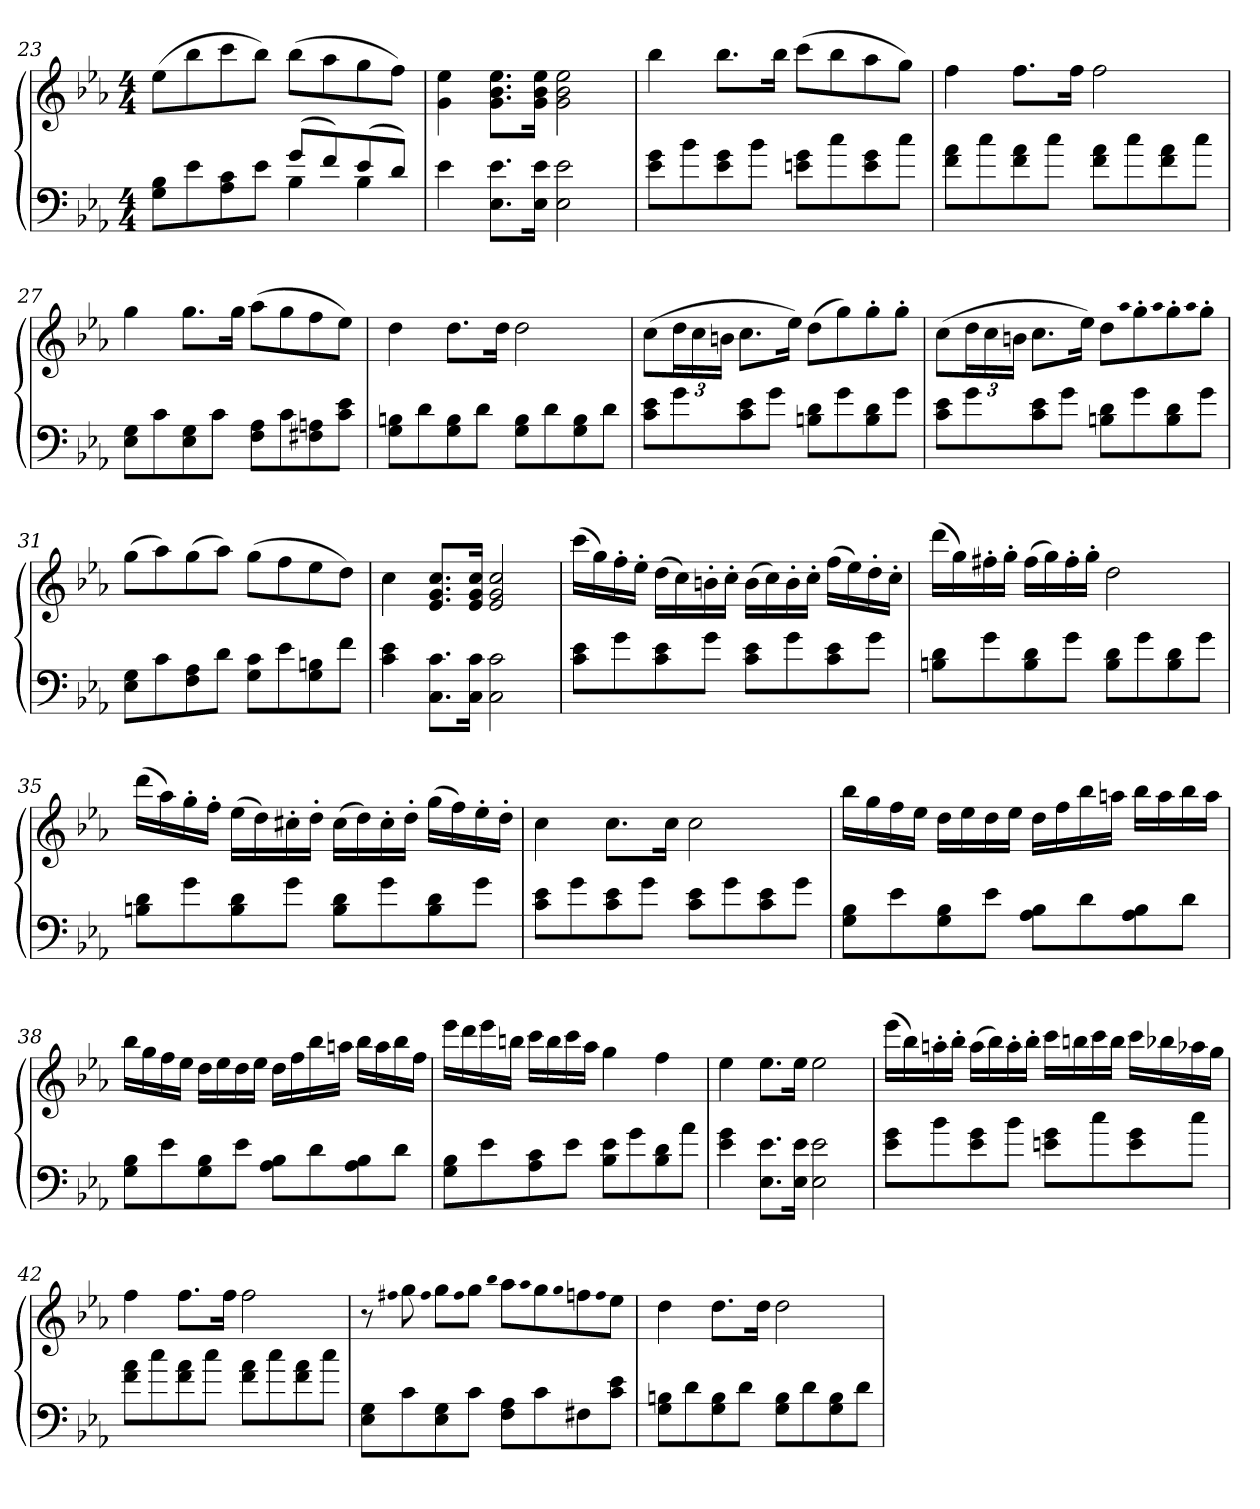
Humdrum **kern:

**kern	**kern
*part1	*part1
*staff2	*staff1
*clefF4	*clefG2
*k[b-e-a-]	*k[b-e-a-]
*c:	*c:
*M4/4	*M4/4
=23	=23
*^	*
8G 8B-L	2ryy	(8ee-L
8e-	.	8bb-
8A- 8c	.	8ccc
8e-J	.	8bb-J)
(8gL	4B-	(8bb-L
8f)	.	8aa-
(8e-	4B-	8gg
8dJ)	.	8ffJ)
*v	*v	*
=24	=24
4e-	4g 4ee-
8.E- 8.e-L	8.g 8.b- 8.ee-L
16E- 16e-Jk	16g 16b- 16ee-Jk
2E- 2e-	2g 2b- 2ee-
=25	=25
8e- 8gL	4bb-
8b-	.
8e- 8g	8.bb-L
8b-J	.
.	16bb-Jk
8en 8gL	(8cccL
8cc	8bb-
8e 8g	8aa-
8ccJ	8ggJ)
=26	=26
8f 8a-L	4ff
8cc	.
8f 8a-	8.ffL
8ccJ	.
.	16ffJk
8f 8a-L	2ff
8cc	.
8f 8a-	.
8ccJ	.
=27	=27
8E- 8GL	4gg
8c	.
8E- 8G	8.ggL
8cJ	.
.	16ggJk
8F 8A-L	(8aa-L
8c	8gg
8F#X 8An	8ff
8c 8e-J	8ee-J)
=28	=28
8G 8BnL	4dd
8d	.
8G 8B	8.ddL
8dJ	.
.	16ddJk
8G 8BL	2dd
8d	.
8G 8B	.
8dJ	.
=29	=29
8c 8e-L	(8ccL
8g	24ddL
.	24cc
.	24bnJJ
8c 8e-	8.ccL
8gJ	.
.	16ee-Jk)
8Bn 8dL	(8ddL
8g	8gg)
8B 8d	8gg'
8gJ	8gg'J
=30	=30
8c 8e-L	(8ccL
8g	24ddL
.	24cc
.	24bnJJ
8c 8e-	8.ccL
8gJ	.
.	16ee-Jk)
8Bn 8dL	8ddL
.	qaa-
8g	8gg'
.	qaa-
8B 8d	8gg'
.	qaa-
8gJ	8gg'J
=31	=31
8E- 8GL	(8ggL
8c	8aa-)
8F 8A-	(8gg
8dJ	8aa-J)
8G 8cL	(8ggL
8e-	8ff
8G 8Bn	8ee-
8fJ	8ddJ)
=32	=32
4c 4e-	4cc
8.C 8.cL	8.e- 8.g 8.ccL
16C 16cJk	16e- 16g 16ccJk
2C 2c	2e- 2g 2cc
=33	=33
8c 8e-L	(16cccLL
.	16gg)
8g	16ff'
.	16ee-'JJ
8c 8e-	(16ddLL
.	16cc)
8gJ	16bn'
.	16cc'JJ
8c 8e-L	(16bLL
.	16cc)
8g	16b'
.	16cc'JJ
8c 8e-	(16ffLL
.	16ee-)
8gJ	16dd'
.	16cc'JJ
=34	=34
8Bn 8dL	(16dddLL
.	16gg)
8g	16ff#X'
.	16gg'JJ
8B 8d	(16ff#LL
.	16gg)
8gJ	16ff#'
.	16gg'JJ
8B 8dL	2dd
8g	.
8B 8d	.
8gJ	.
=35	=35
8Bn 8dL	(16dddLL
.	16aa-)
8g	16gg'
.	16ff'JJ
8B 8d	(16ee-LL
.	16dd)
8gJ	16cc#X'
.	16dd'JJ
8B 8dL	(16cc#LL
.	16dd)
8g	16cc#'
.	16dd'JJ
8B 8d	(16ggLL
.	16ff)
8gJ	16ee-'
.	16dd'JJ
=36	=36
8c 8e-L	4cc
8g	.
8c 8e-	8.ccL
8gJ	.
.	16ccJk
8c 8e-L	2cc
8g	.
8c 8e-	.
8gJ	.
=37	=37
8G 8B-L	16bb-LL
.	16gg
8e-	16ff
.	16ee-JJ
8G 8B-	16ddLL
.	16ee-
8e-J	16dd
.	16ee-JJ
8A- 8B-L	16ddLL
.	16ff
8d	16bb-
.	16aanJJ
8A- 8B-	16bb-LL
.	16aa
8dJ	16bb-
.	16aaJJ
=38	=38
8G 8B-L	16bb-LL
.	16gg
8e-	16ff
.	16ee-JJ
8G 8B-	16ddLL
.	16ee-
8e-J	16dd
.	16ee-JJ
8A- 8B-L	16ddLL
.	16ff
8d	16bb-
.	16aanJJ
8A- 8B-	16bb-LL
.	16aa
8dJ	16bb-
.	16ffJJ
=39	=39
8G 8B-L	16eee-LL
.	16ddd
8e-	16eee-
.	16bbnJJ
8A- 8c	16cccLL
.	16bb
8e-J	16ccc
.	16aa-JJ
8B- 8e-L	4gg
8g	.
8B- 8d	4ff
8a-J	.
=40	=40
4e- 4g	4ee-
8.E- 8.e-L	8.ee-L
16E- 16e-Jk	16ee-Jk
2E- 2e-	2ee-
=41	=41
8e- 8gL	(16eee-LL
.	16bb-)
8b-	16aan'
.	16bb-'JJ
8e- 8g	(16aaLL
.	16bb-)
8b-J	16aa'
.	16bb-'JJ
8en 8gL	16cccLL
.	16bbn
8cc	16ccc
.	16bbJJ
8e 8g	16cccLL
.	16bb-X
8ccJ	16aa-X
.	16ggJJ
=42	=42
8f 8a-L	4ff
8cc	.
8f 8a-	8.ffL
8ccJ	.
.	16ffJk
8f 8a-L	2ff
8cc	.
8f 8a-	.
8ccJ	.
=43	=43
8E- 8GL	8r
.	qff#X
8c	8gg
.	qff#
8E- 8G	8ggL
.	qff#
8cJ	8ggJ
.	qbb-
8F 8A-L	8aa-L
.	qaa-
8c	8gg
.	qgg
8F#X	8ffn
.	qff
8c 8e-J	8ee-J
=44	=44
8G 8BnL	4dd
8d	.
8G 8B	8.ddL
8dJ	.
.	16ddJk
8G 8BL	2dd
8d	.
8G 8B	.
8dJ	.
=	=
*-	*-
